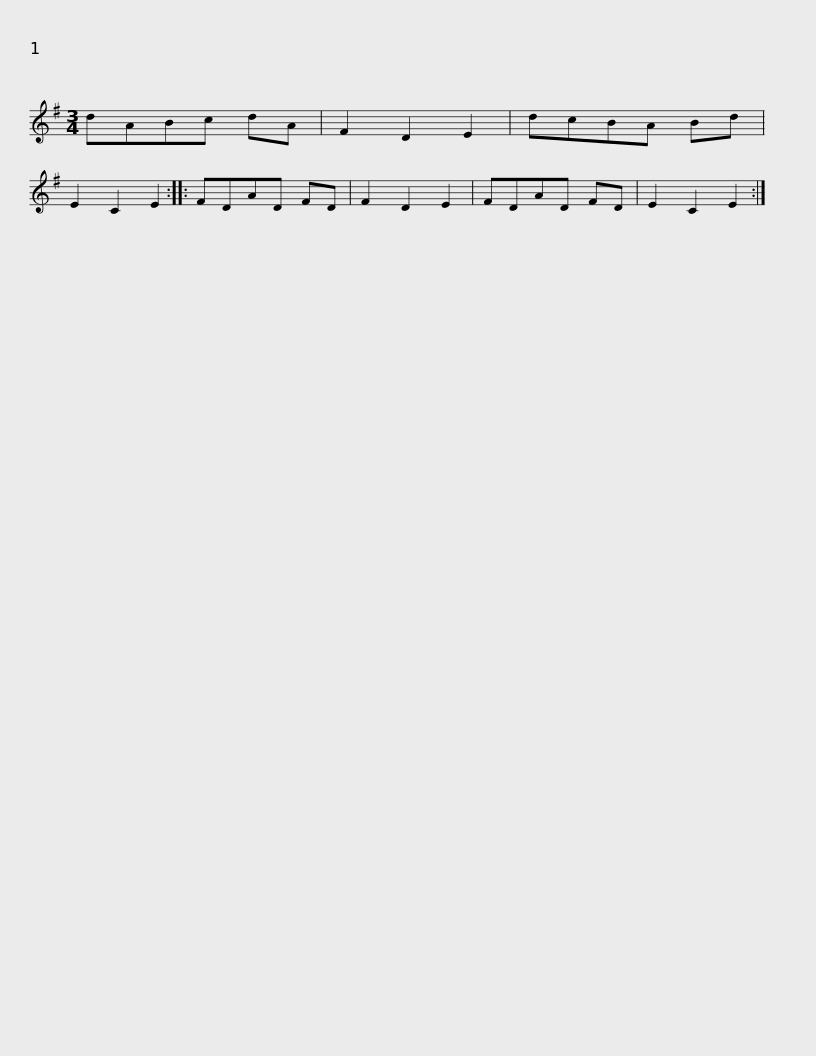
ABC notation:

X:1
L:1/8
M:3/4
I:linebreak $
K:G
V:1 treble
V:1
 dABc dA | F2 D2 E2 | dcBA Bd | E2 C2 E2 :: FDAD FD | %5
 F2 D2 E2 | FDAD FD | E2 C2 E2 :| %8
